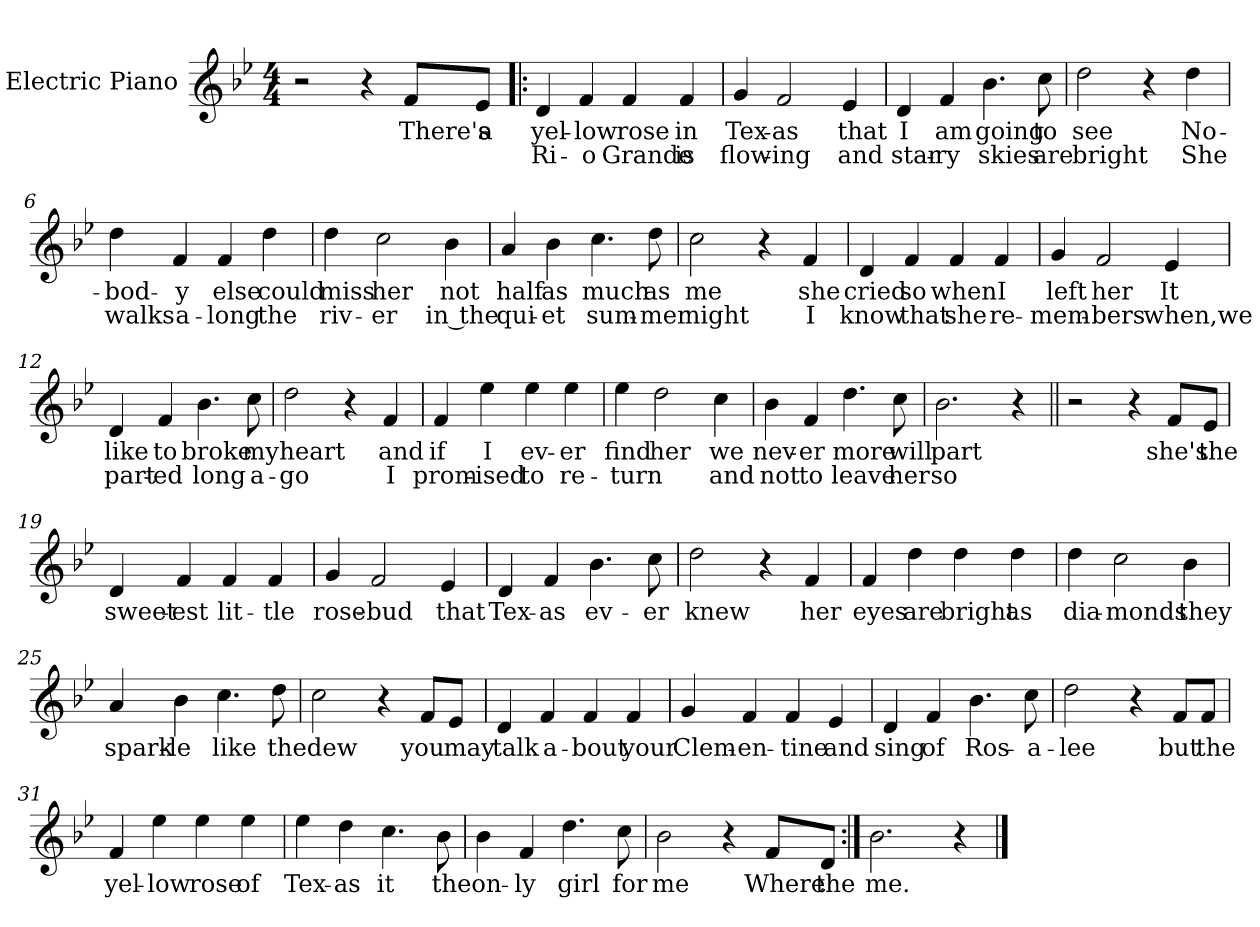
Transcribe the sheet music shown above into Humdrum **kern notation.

**kern	**text	**text
*part1	*part1	*part1
*staff1	*staff1	*staff1
*I"Electric Piano	*	*
*I'E.Pno	*	*
*clefG2	*	*
*k[b-e-]	*	*
*B-:	*	*
*M4/4	*	*
=1	=1	=1
2r	.	.
4r	.	.
8f/L	There's	.
8e-/J	a	.
=2!|:	=2!|:	=2!|:
4d/	yel-	Ri-
4f/	-low	-o
4f/	rose	Grande
4f/	in	is
=3	=3	=3
4g/	Tex-	flow-
2f/	-as	-ing
4e-/	that	and
=4	=4	=4
4d/	I	star-
4f/	am	-ry
4.b-\	going	skies
8cc\	to	are
=5	=5	=5
2dd\	see	bright
4r	.	.
4dd\	No-	She
!!LO:LB:g=z
=6	=6	=6
4dd\	-bod-	walks
4f/	-y	a-
4f/	else	-long
4dd\	could	the
=7	=7	=7
4dd\	miss	riv-
2cc\	her	-er
4b-\	not	in the
=8	=8	=8
4a/	half	qui-
4b-\	as	-et
4.cc\	much	sum-
8dd\	as	-mer
=9	=9	=9
2cc\	me	night
4r	.	.
4f/	she	I
!!LO:LB:g=z
=10	=10	=10
4d/	cried	know
4f/	so	that
4f/	when	she
4f/	I	re-
=11	=11	=11
4g/	left	-mem-
2f/	her	-bers
4e-/	It	when,we
=12	=12	=12
4d/	like	part-
4f/	to	-ed
4.b-\	broke	long
8cc\	my	a-
=13	=13	=13
2dd\	heart	-go
4r	.	.
4f/	and	I
!!LO:LB:g=z
=14	=14	=14
4f/	if	prom-
4ee-\	I	-ised
4ee-\	ev-	to
4ee-\	-er	re-
=15	=15	=15
4ee-\	find	-turn
2dd\	her	.
4cc\	we	and
=16	=16	=16
4b-\	nev-	not
4f/	-er	to
4.dd\	more	leave
8cc\	will	her
=17	=17	=17
2.b-\	part	so
4r	.	.
!!LO:LB:g=z
=18||	=18||	=18||
2r	.	.
4r	.	.
8f/L	she's	.
8e-/J	the	.
=19	=19	=19
4d/	sweet-	.
4f/	-est	.
4f/	lit-	.
4f/	-tle	.
=20	=20	=20
4g/	rose-	.
2f/	-bud	.
4e-/	that	.
=21	=21	=21
4d/	Tex-	.
4f/	-as	.
4.b-\	ev-	.
8cc\	-er	.
=22	=22	=22
2dd\	knew	.
4r	.	.
4f/	her	.
!!LO:LB:g=z
=23	=23	=23
4f/	eyes	.
4dd\	are	.
4dd\	bright	.
4dd\	as	.
=24	=24	=24
4dd\	dia-	.
2cc\	-monds	.
4b-\	they	.
=25	=25	=25
4a/	spark-	.
4b-\	-le	.
4.cc\	like	.
8dd\	the	.
=26	=26	=26
2cc\	dew	.
4r	.	.
8f/L	you	.
8e-/J	may	.
!!LO:LB:g=z
=27	=27	=27
4d/	talk	.
4f/	a-	.
4f/	-bout	.
4f/	your	.
=28	=28	=28
4g/	Clem-	.
4f/	-en-	.
4f/	-tine	.
4e-/	and	.
=29	=29	=29
4d/	sing	.
4f/	of	.
4.b-\	Ros-	.
8cc\	-a-	.
=30	=30	=30
2dd\	-lee	.
4r	.	.
8f/L	but	.
8f/J	the	.
!!LO:LB:g=z
=31	=31	=31
4f/	yel-	.
4ee-\	-low	.
4ee-\	rose	.
4ee-\	of	.
=32	=32	=32
4ee-\	Tex-	.
4dd\	-as	.
4.cc\	it	.
8b-\	the	.
=33	=33	=33
4b-\	on-	.
4f/	-ly	.
4.dd\	girl	.
8cc\	for	.
=34	=34	=34
2b-\	me	.
4r	.	.
8f/L	Where	.
8d/J	the	.
=35:|!	=35:|!	=35:|!
2.b-\	me.	.
4r	.	.
==	==	==
*-	*-	*-
